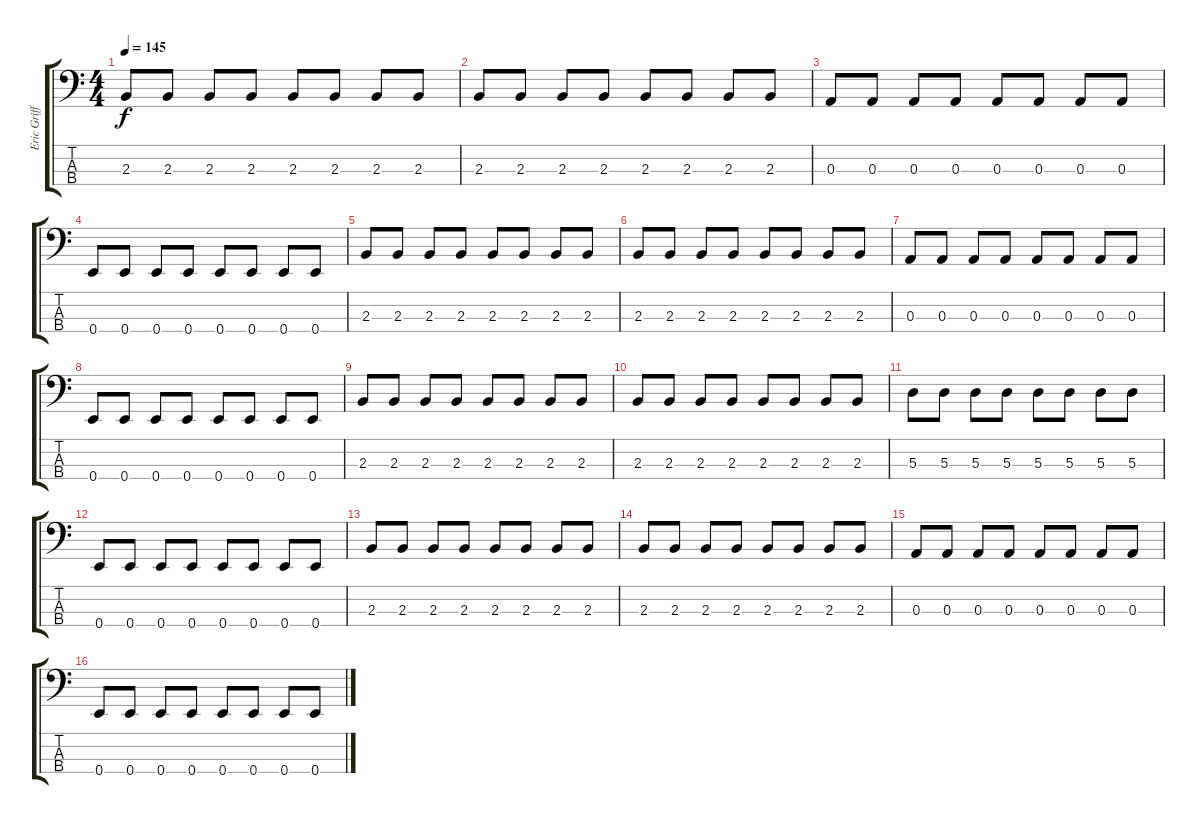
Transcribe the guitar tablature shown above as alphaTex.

\track ("Eric Griffin" "Eric Griff") {instrument electricbasspick}
\staff {score tabs}
\tuning (G2 D2 A1 E1) {hide}
\ts (4 4)
\tempo 145
\clef f4
\ks c
2.3.8{dy f instrument electricbasspick} 2.3.8 2.3.8 2.3.8 2.3.8 2.3.8 2.3.8 2.3.8 |
2.3.8 2.3.8 2.3.8 2.3.8 2.3.8 2.3.8 2.3.8 2.3.8 |
0.3.8 0.3.8 0.3.8 0.3.8 0.3.8 0.3.8 0.3.8 0.3.8 |
0.4.8 0.4.8 0.4.8 0.4.8 0.4.8 0.4.8 0.4.8 0.4.8 |
2.3.8 2.3.8 2.3.8 2.3.8 2.3.8 2.3.8 2.3.8 2.3.8 |
2.3.8 2.3.8 2.3.8 2.3.8 2.3.8 2.3.8 2.3.8 2.3.8 |
0.3.8 0.3.8 0.3.8 0.3.8 0.3.8 0.3.8 0.3.8 0.3.8 |
0.4.8 0.4.8 0.4.8 0.4.8 0.4.8 0.4.8 0.4.8 0.4.8 |
2.3.8 2.3.8 2.3.8 2.3.8 2.3.8 2.3.8 2.3.8 2.3.8 |
2.3.8 2.3.8 2.3.8 2.3.8 2.3.8 2.3.8 2.3.8 2.3.8 |
5.3.8 5.3.8 5.3.8 5.3.8 5.3.8 5.3.8 5.3.8 5.3.8 |
0.4.8 0.4.8 0.4.8 0.4.8 0.4.8 0.4.8 0.4.8 0.4.8 |
2.3.8 2.3.8 2.3.8 2.3.8 2.3.8 2.3.8 2.3.8 2.3.8 |
2.3.8 2.3.8 2.3.8 2.3.8 2.3.8 2.3.8 2.3.8 2.3.8 |
0.3.8 0.3.8 0.3.8 0.3.8 0.3.8 0.3.8 0.3.8 0.3.8 |
0.4.8 0.4.8 0.4.8 0.4.8 0.4.8 0.4.8 0.4.8 0.4.8
